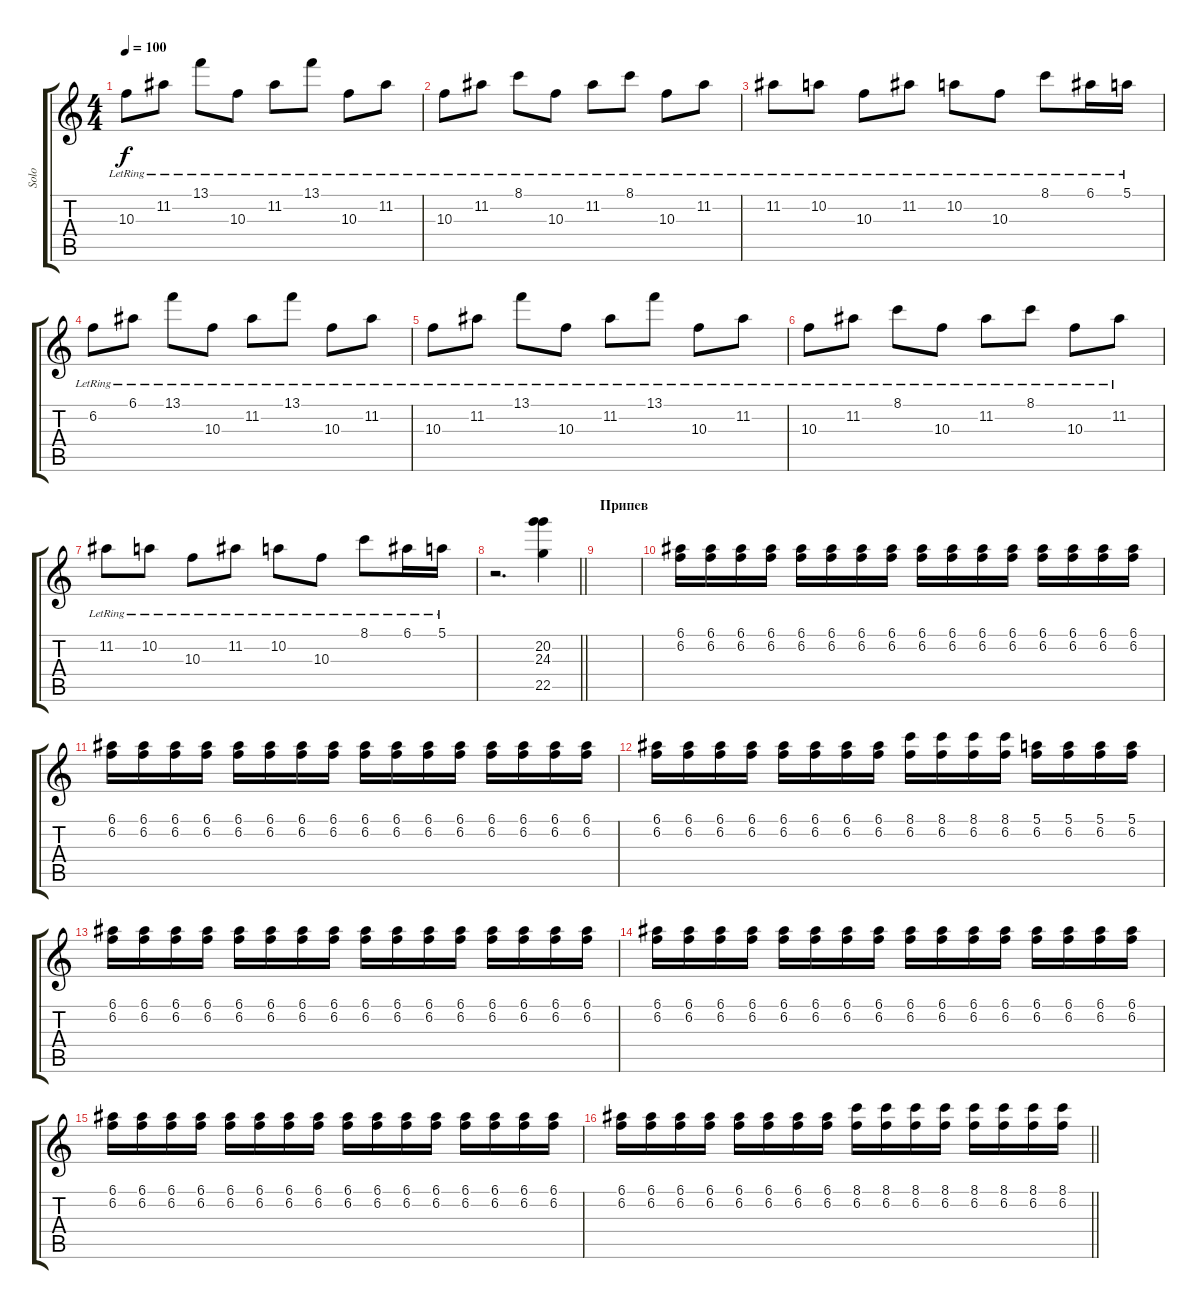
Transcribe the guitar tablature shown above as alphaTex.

\track ("Solo" "Solo") {instrument distortionguitar}
\staff {score tabs}
\tuning (E4 B3 G3 D3 A2 D2) {hide}
\ts (4 4)
\tempo 100
\clef g2
\ks c
10.3{lr}.8{dy f} 11.2{lr}.8 13.1{lr}.8 10.3{lr}.8 11.2{lr}.8 13.1{lr}.8 10.3{lr}.8 11.2{lr}.8 |
10.3{lr}.8 11.2{lr}.8 8.1{lr}.8 10.3{lr}.8 11.2{lr}.8 8.1{lr}.8 10.3{lr}.8 11.2{lr}.8 |
11.2{lr}.8 10.2{lr}.8 10.3{lr}.8 11.2{lr}.8 10.2{lr}.8 10.3{lr}.8 8.1{lr}.8 6.1{lr}.16 5.1{lr}.16 |
6.2{lr}.8 6.1{lr}.8 13.1{lr}.8 10.3{lr}.8 11.2{lr}.8 13.1{lr}.8 10.3{lr}.8 11.2{lr}.8 |
10.3{lr}.8 11.2{lr}.8 13.1{lr}.8 10.3{lr}.8 11.2{lr}.8 13.1{lr}.8 10.3{lr}.8 11.2{lr}.8 |
10.3{lr}.8 11.2{lr}.8 8.1{lr}.8 10.3{lr}.8 11.2{lr}.8 8.1{lr}.8 10.3{lr}.8 11.2{lr}.8 |
11.2{lr}.8 10.2{lr}.8 10.3{lr}.8 11.2{lr}.8 10.2{lr}.8 10.3{lr}.8 8.1{lr}.8 6.1{lr}.16 5.1{lr}.16 |
\barLineRight lightlight
r.2{d} (20.2 24.3 22.5).4{volume 13 instrument distortionguitar} |
\section ("" "Припев")
|
(6.1 6.2).16 (6.1 6.2).16 (6.1 6.2).16 (6.1 6.2).16 (6.1 6.2).16 (6.1 6.2).16 (6.1 6.2).16 (6.1 6.2).16 (6.1 6.2).16 (6.1 6.2).16 (6.1 6.2).16 (6.1 6.2).16 (6.1 6.2).16 (6.1 6.2).16 (6.1 6.2).16 (6.1 6.2).16 |
(6.1 6.2).16 (6.1 6.2).16 (6.1 6.2).16 (6.1 6.2).16 (6.1 6.2).16 (6.1 6.2).16 (6.1 6.2).16 (6.1 6.2).16 (6.1 6.2).16 (6.1 6.2).16 (6.1 6.2).16 (6.1 6.2).16 (6.1 6.2).16 (6.1 6.2).16 (6.1 6.2).16 (6.1 6.2).16 |
(6.1 6.2).16 (6.1 6.2).16 (6.1 6.2).16 (6.1 6.2).16 (6.1 6.2).16 (6.1 6.2).16 (6.1 6.2).16 (6.1 6.2).16 (8.1 6.2).16 (8.1 6.2).16 (8.1 6.2).16 (8.1 6.2).16 (5.1 6.2).16 (5.1 6.2).16 (5.1 6.2).16 (5.1 6.2).16 |
(6.1 6.2).16 (6.1 6.2).16 (6.1 6.2).16 (6.1 6.2).16 (6.1 6.2).16 (6.1 6.2).16 (6.1 6.2).16 (6.1 6.2).16 (6.1 6.2).16 (6.1 6.2).16 (6.1 6.2).16 (6.1 6.2).16 (6.1 6.2).16 (6.1 6.2).16 (6.1 6.2).16 (6.1 6.2).16 |
(6.1 6.2).16 (6.1 6.2).16 (6.1 6.2).16 (6.1 6.2).16 (6.1 6.2).16 (6.1 6.2).16 (6.1 6.2).16 (6.1 6.2).16 (6.1 6.2).16 (6.1 6.2).16 (6.1 6.2).16 (6.1 6.2).16 (6.1 6.2).16 (6.1 6.2).16 (6.1 6.2).16 (6.1 6.2).16 |
(6.1 6.2).16 (6.1 6.2).16 (6.1 6.2).16 (6.1 6.2).16 (6.1 6.2).16 (6.1 6.2).16 (6.1 6.2).16 (6.1 6.2).16 (6.1 6.2).16 (6.1 6.2).16 (6.1 6.2).16 (6.1 6.2).16 (6.1 6.2).16 (6.1 6.2).16 (6.1 6.2).16 (6.1 6.2).16 |
\barLineRight lightlight
(6.1 6.2).16 (6.1 6.2).16 (6.1 6.2).16 (6.1 6.2).16 (6.1 6.2).16 (6.1 6.2).16 (6.1 6.2).16 (6.1 6.2).16 (8.1 6.2).16 (8.1 6.2).16 (8.1 6.2).16 (8.1 6.2).16 (8.1 6.2).16 (8.1 6.2).16 (8.1 6.2).16 (8.1 6.2).16
